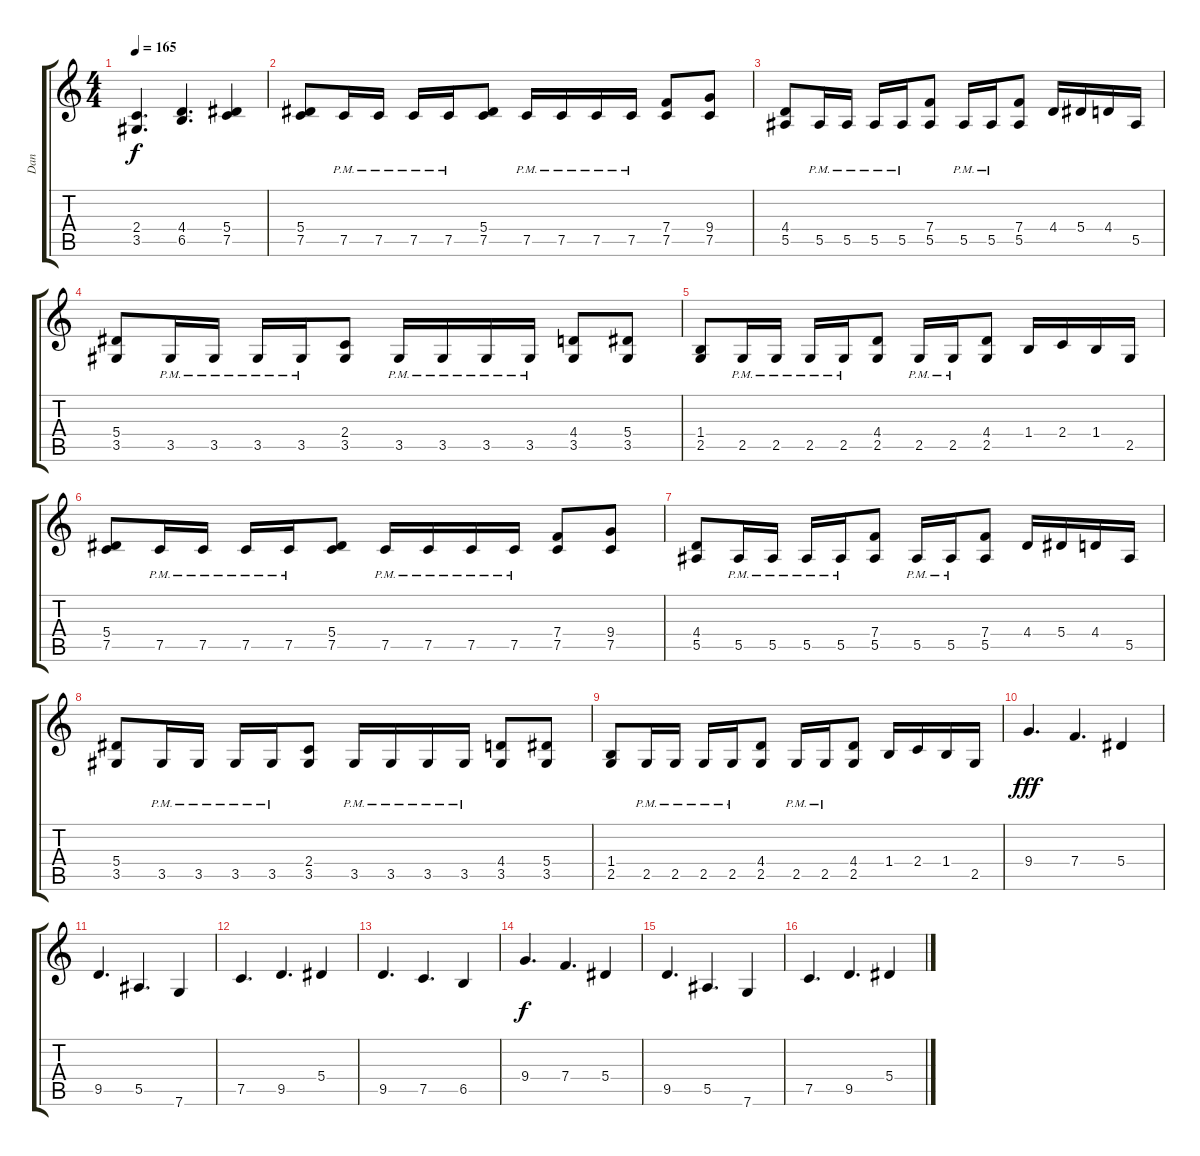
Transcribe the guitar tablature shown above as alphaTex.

\track ("Dan" "Dan") {instrument distortionguitar}
\staff {score tabs}
\tuning (C4 G3 Eb3 Bb2 F2 C2) {hide}
\ts (4 4)
\tempo 165
\clef g2
\ks c
(2.4 3.5).4{d dy f} (4.4 6.5).4{d} (5.4 7.5).4 |
(5.4 7.5).8 7.5{pm}.16 7.5{pm}.16 7.5{pm}.16 7.5{pm}.16 (5.4 7.5).8 7.5{pm}.16 7.5{pm}.16 7.5{pm}.16 7.5{pm}.16 (7.4 7.5).8 (9.4 7.5).8 |
(4.4 5.5).8 5.5{pm}.16 5.5{pm}.16 5.5{pm}.16 5.5{pm}.16 (7.4 5.5).8 5.5{pm}.16 5.5{pm}.16 (7.4 5.5).8 4.4.16 5.4.16 4.4.16 5.5.16 |
(5.4 3.5).8 3.5{pm}.16 3.5{pm}.16 3.5{pm}.16 3.5{pm}.16 (2.4 3.5).8 3.5{pm}.16 3.5{pm}.16 3.5{pm}.16 3.5{pm}.16 (4.4 3.5).8 (5.4 3.5).8 |
(1.4 2.5).8 2.5{pm}.16 2.5{pm}.16 2.5{pm}.16 2.5{pm}.16 (4.4 2.5).8 2.5{pm}.16 2.5{pm}.16 (4.4 2.5).8 1.4.16 2.4.16 1.4.16 2.5.16 |
(5.4 7.5).8 7.5{pm}.16 7.5{pm}.16 7.5{pm}.16 7.5{pm}.16 (5.4 7.5).8 7.5{pm}.16 7.5{pm}.16 7.5{pm}.16 7.5{pm}.16 (7.4 7.5).8 (9.4 7.5).8 |
(4.4 5.5).8 5.5{pm}.16 5.5{pm}.16 5.5{pm}.16 5.5{pm}.16 (7.4 5.5).8 5.5{pm}.16 5.5{pm}.16 (7.4 5.5).8 4.4.16 5.4.16 4.4.16 5.5.16 |
(5.4 3.5).8 3.5{pm}.16 3.5{pm}.16 3.5{pm}.16 3.5{pm}.16 (2.4 3.5).8 3.5{pm}.16 3.5{pm}.16 3.5{pm}.16 3.5{pm}.16 (4.4 3.5).8 (5.4 3.5).8 |
(1.4 2.5).8 2.5{pm}.16 2.5{pm}.16 2.5{pm}.16 2.5{pm}.16 (4.4 2.5).8 2.5{pm}.16 2.5{pm}.16 (4.4 2.5).8 1.4.16 2.4.16 1.4.16 2.5.16 |
9.4.4{d dy fff} 7.4.4{d} 5.4.4 |
9.5.4{d} 5.5.4{d} 7.6.4 |
7.5.4{d} 9.5.4{d} 5.4.4 |
9.5.4{d} 7.5.4{d} 6.5.4 |
9.4.4{d dy f} 7.4.4{d} 5.4.4 |
9.5.4{d} 5.5.4{d} 7.6.4 |
7.5.4{d} 9.5.4{d} 5.4.4
